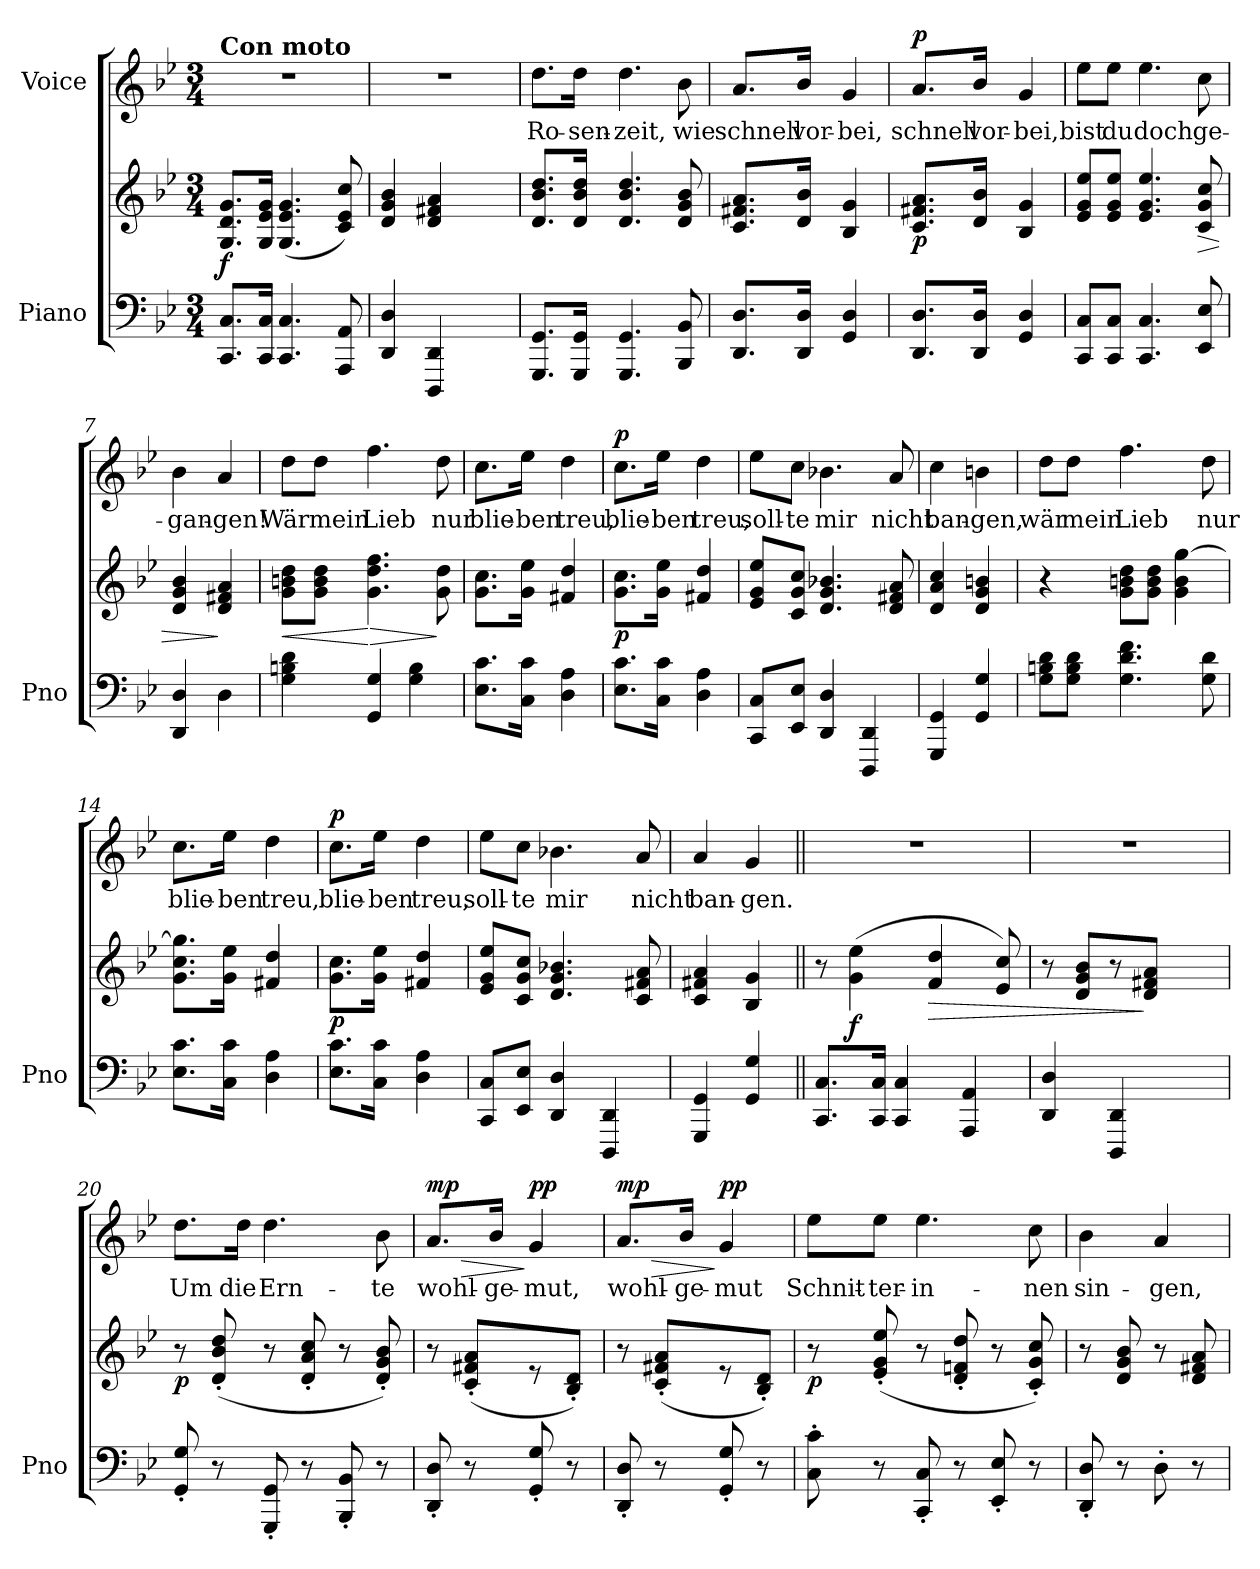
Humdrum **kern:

**kern	**kern	**dynam	**kern	**text	**dynam
*part2	*part2	*part2	*part1	*part1	*part1
*staff3	*staff2	*staff2/3	*staff1	*staff1	*staff1
*I"Piano	*	*	*I"Voice	*	*
*I'Pno	*	*	*	*	*
*clefF4	*clefG2	*	*clefG2	*	*
*k[b-e-]	*k[b-e-]	*	*k[b-e-]	*	*
*M3/4	*M3/4	*	*M3/4	*	*
=1	=1	=1	=1	=1	=1
!	!	!	!LO:TX:a:B:t=Con moto	!	!
!	!	!LO:DY:a=2	!	!	!
8.CC/ 8.C/L	8.G/ 8.d/ 8.g/L	f	2.r	.	.
16CC/ 16C/Jk	16G/ 16e-/ 16g/Jk	.	.	.	.
4.CC/ 4.C/	(>4.G/ 4.e-/ 4.g/	.	.	.	.
8AAA/ 8AA/	8c/ 8e-/ 8cc/)	.	.	.	.
=2	=2	=2	=2	=2	=2
4DD/ 4D/	4d/ 4g/ 4b-/	.	2.r	.	.
4DDD/ 4DD/	4d/ 4f#X/ 4a/	.	.	.	.
4ryy	4ryy	.	.	.	.
=3	=3	=3	=3	=3	=3
!	!	!LO:DY:b	!	!LO:LY:b	!
!	!	!LO:DY:n=1:b	!	!	!LO:DY:a
!	!	!	!	!	!LO:DY:n=1:a
8.GGG/ 8.GG/L	8.d/ 8.b-/ 8.dd/L	other-dynamics f	8.dd\L	Ro-	other-dynamics f
!	!	!	!	!LO:LY:b	!
16GGG/ 16GG/Jk	16d/ 16b-/ 16dd/Jk	.	16dd\Jk	-sen-	.
!	!	!	!	!LO:LY:b	!
4.GGG/ 4.GG/	4.d/ 4.b-/ 4.dd/	.	4.dd\	-zeit,	.
!	!	!	!	!LO:LY:b	!
8BBB-/ 8BB-/	8d/ 8g/ 8b-/	.	8b-\	wie	.
=4	=4	=4	=4	=4	=4
!	!	!	!	!LO:LY:b	!
8.DD/ 8.D/L	8.c/ 8.f#X/ 8.a/L	.	8.a/L	schnell	.
!	!	!	!	!LO:LY:b	!
16DD/ 16D/Jk	16d/ 16b-/Jk	.	16b-/Jk	vor-	.
!	!	!	!	!LO:LY:b	!
4GG/ 4D/	4B-/ 4g/	.	4g/	-bei,	.
!!LO:LB:g=z
=5	=5	=5	=5	=5	=5
!	!	!LO:DY:b	!	!LO:LY:b	!LO:DY:a
8.DD/ 8.D/L	8.c/ 8.f#X/ 8.a/L	p	8.a/L	schnell	p
!	!	!	!	!LO:LY:b	!
16DD/ 16D/Jk	16d/ 16b-/Jk	.	16b-/Jk	vor-	.
!	!	!	!	!LO:LY:b	!
4GG/ 4D/	4B-/ 4g/	.	4g/	-bei,	.
=6	=6	=6	=6	=6	=6
!	!	!LO:DY:b	!	!LO:LY:b	!
!	!	!LO:DY:n=1:b	!	!	!LO:DY:a
!	!	!	!	!	!LO:DY:n=1:a
8CC/ 8C/L	8e-/ 8g/ 8ee-/L	other-dynamics f	8ee-\L	bist	other-dynamics f
!	!	!	!	!LO:LY:b	!
8CC/ 8C/J	8e-/ 8g/ 8ee-/J	.	8ee-\J	du	.
!	!	!	!	!LO:LY:b	!
4.CC/ 4.C/	4.e-/ 4.g/ 4.ee-/	.	4.ee-\	doch	.
!	!	!LO:HP:b	!	!LO:LY:b	!
8EE-/ 8E-/	8c/ 8g/ 8cc/	>	8cc\	ge-	.
=7	=7	=7	=7	=7	=7
!	!	!	!	!LO:LY:b	!
4DD/ 4D/	4d/ 4g/ 4b-/	.	4b-\	-gan-	.
!	!	!	!	!LO:LY:b	!
4D\	4d/ 4f#X/ 4a/	]	4a/	-gen!	.
=8	=8	=8	=8	=8	=8
!	!	!LO:HP:b	!	!LO:LY:b	!
4G\ 4Bn\ 4d\	8g\ 8bn\ 8dd\L	<	8dd\L	Wär	.
!	!	!	!	!LO:LY:b	!
.	8g\ 8b\ 8dd\J	.	8dd\J	mein	.
!	!	!LO:HP:n=1:b	!	!LO:LY:b	!
4GG/ 4G/	4.g\ 4.dd\ 4.ff\	[ >	4.ff\	Lieb	.
4G\ 4B\	.	.	.	.	.
!	!	!	!	!LO:LY:b	!
.	8g\ 8dd\	]	8dd\	nur	.
!!LO:LB:g=z
=9	=9	=9	=9	=9	=9
!	!	!	!	!LO:LY:b	!
8.E-\ 8.c\L	8.g\ 8.cc\L	.	8.cc\L	blie-	.
!	!	!	!	!LO:LY:b	!
16C\ 16c\Jk	16g\ 16ee-\Jk	.	16ee-\Jk	-ben	.
!	!	!	!	!LO:LY:b	!
4D\ 4A\	4f#X/ 4dd/	.	4dd\	treu,	.
=10	=10	=10	=10	=10	=10
!	!	!LO:DY:b	!	!LO:LY:b	!LO:DY:b
8.E-\ 8.c\L	8.g\ 8.cc\L	p	8.cc\L	blie-	p
!	!	!	!	!LO:LY:b	!
16C\ 16c\Jk	16g\ 16ee-\Jk	.	16ee-\Jk	-ben	.
!	!	!	!	!LO:LY:b	!
4D\ 4A\	4f#X/ 4dd/	.	4dd\	treu,	.
=11	=11	=11	=11	=11	=11
!	!	!LO:DY:b	!	!LO:LY:b	!
!	!	!LO:DY:n=1:b	!	!	!LO:DY:a
!	!	!	!	!	!LO:DY:n=1:a
8CC/ 8C/L	8e-/ 8g/ 8ee-/L	other-dynamics f	8ee-\L	soll-	other-dynamics f
!	!	!	!	!LO:LY:b	!
8EE-/ 8E-/J	8c/ 8g/ 8cc/J	.	8cc\J	-te	.
!	!	!	!	!LO:LY:b	!
4DD/ 4D/	4.d/ 4.g/ 4.b-X/	.	4.b-X\	mir	.
4DDD/ 4DD/	.	.	.	.	.
!	!	!	!	!LO:LY:b	!
.	8d/ 8f#X/ 8a/	.	8a/	nicht	.
=12	=12	=12	=12	=12	=12
!	!	!	!	!LO:LY:b	!
4GGG/ 4GG/	4d/ 4a/ 4cc/	.	4cc\	ban-	.
!	!	!	!	!LO:LY:b	!
4GG/ 4G/	4d/ 4g/ 4bn/	.	4bn\	-gen,	.
=13	=13	=13	=13	=13	=13
!	!	!	!	!LO:LY:b	!
8G\ 8Bn\ 8d\L	4r	.	8dd\L	wär	.
!	!	!	!	!LO:LY:b	!
8G\ 8B\ 8d\J	.	.	8dd\J	mein	.
!	!	!	!	!LO:LY:b	!
4.G\ 4.d\ 4.f\	8g\ 8bn\ 8dd\L	.	4.ff\	Lieb	.
.	8g\ 8b\ 8dd\J	.	.	.	.
.	4g\ 4b\ [4gg\	.	.	.	.
!	!	!	!	!LO:LY:b	!
8G\ 8d\	.	.	8dd\	nur	.
!!LO:LB:g=z
=14	=14	=14	=14	=14	=14
!	!	!	!	!LO:LY:b	!
8.E-\ 8.c\L	8.g\ 8.cc\ 8.gg\]L	.	8.cc\L	blie-	.
!	!	!	!	!LO:LY:b	!
16C\ 16c\Jk	16g\ 16ee-\Jk	.	16ee-\Jk	-ben	.
!	!	!	!	!LO:LY:b	!
4D\ 4A\	4f#X/ 4dd/	.	4dd\	treu,	.
=15	=15	=15	=15	=15	=15
!	!	!LO:DY:b	!	!LO:LY:b	!LO:DY:a
8.E-\ 8.c\L	8.g\ 8.cc\L	p	8.cc\L	blie-	p
!	!	!	!	!LO:LY:b	!
16C\ 16c\Jk	16g\ 16ee-\Jk	.	16ee-\Jk	-ben	.
!	!	!	!	!LO:LY:b	!
4D\ 4A\	4f#X/ 4dd/	.	4dd\	treu,	.
=16	=16	=16	=16	=16	=16
!	!	!LO:DY:b	!	!LO:LY:b	!
!	!	!LO:DY:n=1:b	!	!	!LO:DY:a
!	!	!	!	!	!LO:DY:n=1:a
8CC/ 8C/L	8e-/ 8g/ 8ee-/L	other-dynamics f	8ee-\L	soll-	other-dynamics f
!	!	!	!	!LO:LY:b	!
8EE-/ 8E-/J	8c/ 8g/ 8cc/J	.	8cc\J	-te	.
!	!	!	!	!LO:LY:b	!
4DD/ 4D/	4.d/ 4.g/ 4.b-X/	.	4.b-X\	mir	.
4DDD/ 4DD/	.	.	.	.	.
!	!	!	!	!LO:LY:b	!
.	8c/ 8f#X/ 8a/	.	8a/	nicht	.
=17	=17	=17	=17	=17	=17
!	!	!	!	!LO:LY:b	!
4GGG/ 4GG/	4c/ 4f#X/ 4a/	.	4a/	ban-	.
!	!	!	!	!LO:LY:b	!
4GG/ 4G/	4B-/ 4g/	.	4g/	-gen.	.
!!LO:PB:g=z
=18||	=18||	=18||	=18||	=18||	=18||
8.CC/ 8.C/L	8r	.	2.r	.	.
!	!	!LO:DY:b	!	!	!
.	(>4g\ 4ee-\	f	.	.	.
16CC/ 16C/Jk	.	.	.	.	.
4CC/ 4C/	.	.	.	.	.
!	!	!LO:HP:b	!	!	!
.	4f/ 4dd/	>	.	.	.
4AAA/ 4AA/	.	.	.	.	.
.	8e-/ 8cc/)	.	.	.	.
=19	=19	=19	=19	=19	=19
4DD/ 4D/	8r	.	2.r	.	.
.	8d/ 8g/ 8b-/L	.	.	.	.
4DDD/ 4DD/	8r	.	.	.	.
.	8d/ 8f#X/ 8a/J	]	.	.	.
4ryy	4ryy	.	.	.	.
=20	=20	=20	=20	=20	=20
!	!	!LO:DY:b	!	!LO:LY:b	!
8GG/' 8G/'	8r	p	8.dd\L	Um	.
8r	(<8d/' 8b-/' 8dd/'	.	.	.	.
!	!	!	!	!LO:LY:b	!
.	.	.	16dd\Jk	die	.
!	!	!	!	!LO:LY:b	!
8GGG/' 8GG/'	8r	.	4.dd\	Ern-	.
8r	8d/' 8a/' 8cc/'	.	.	.	.
8BBB-/' 8BB-/'	8r	.	.	.	.
!	!	!	!	!LO:LY:b	!
8r	8d/' 8g/' 8b-/')	.	8b-\	-te	.
=21	=21	=21	=21	=21	=21
!	!	!	!	!LO:LY:b	!LO:HP:b
!	!	!	!	!	!LO:DY:n=1:a
8DD/' 8D/'	8r	.	8.a/L	wohl-	> mp
8r	(<8c/' 8f#X/' 8a/'L	.	.	.	.
!	!	!	!	!LO:LY:b	!
.	.	.	16b-/Jk	-ge-	.
!	!	!	!	!LO:LY:b	!LO:DY:n=2:a
8GG/' 8G/'	8r	.	4g/	-mut,	] pp
8r	8B-/' 8d/'J)	.	.	.	.
=22	=22	=22	=22	=22	=22
!	!	!	!	!LO:LY:b	!LO:HP:b
!	!	!	!	!	!LO:DY:n=1:a
8DD/' 8D/'	8r	.	8.a/L	wohl-	> mp
8r	(<8c/' 8f#X/' 8a/'L	.	.	.	.
!	!	!	!	!LO:LY:b	!
.	.	.	16b-/Jk	-ge-	.
!	!	!	!	!LO:LY:b	!LO:DY:n=2:a
8GG/' 8G/'	8r	.	4g/	-mut	] pp
8r	8B-/' 8d/'J)	.	.	.	.
!!LO:LB:g=z
=23	=23	=23	=23	=23	=23
!	!	!LO:DY:b	!	!LO:LY:b	!
8C\' 8c\'	8r	p	8ee-\L	Schnit-	.
!	!	!	!	!LO:LY:b	!
8r	(<8e-/' 8g/' 8ee-/'	.	8ee-\J	-ter-	.
!	!	!	!	!LO:LY:b	!
8CC/' 8C/'	8r	.	4.ee-\	-in-	.
8r	8d/' 8fn/' 8dd/'	.	.	.	.
8EE-/' 8E-/'	8r	.	.	.	.
!	!	!	!	!LO:LY:b	!
8r	8c/' 8g/' 8cc/')	.	8cc\	-nen	.
=24	=24	=24	=24	=24	=24
!	!	!	!	!LO:LY:b	!
8DD/' 8D/'	8r	.	4b-\	sin-	.
8r	8d/ 8g/ 8b-/	.	.	.	.
!	!	!	!	!LO:LY:b	!
8D'\	8r	.	4a/	-gen,	.
8r	8d/ 8f#X/ 8a/	.	.	.	.
=	=	=	=	=	=
*-	*-	*-	*-	*-	*-
